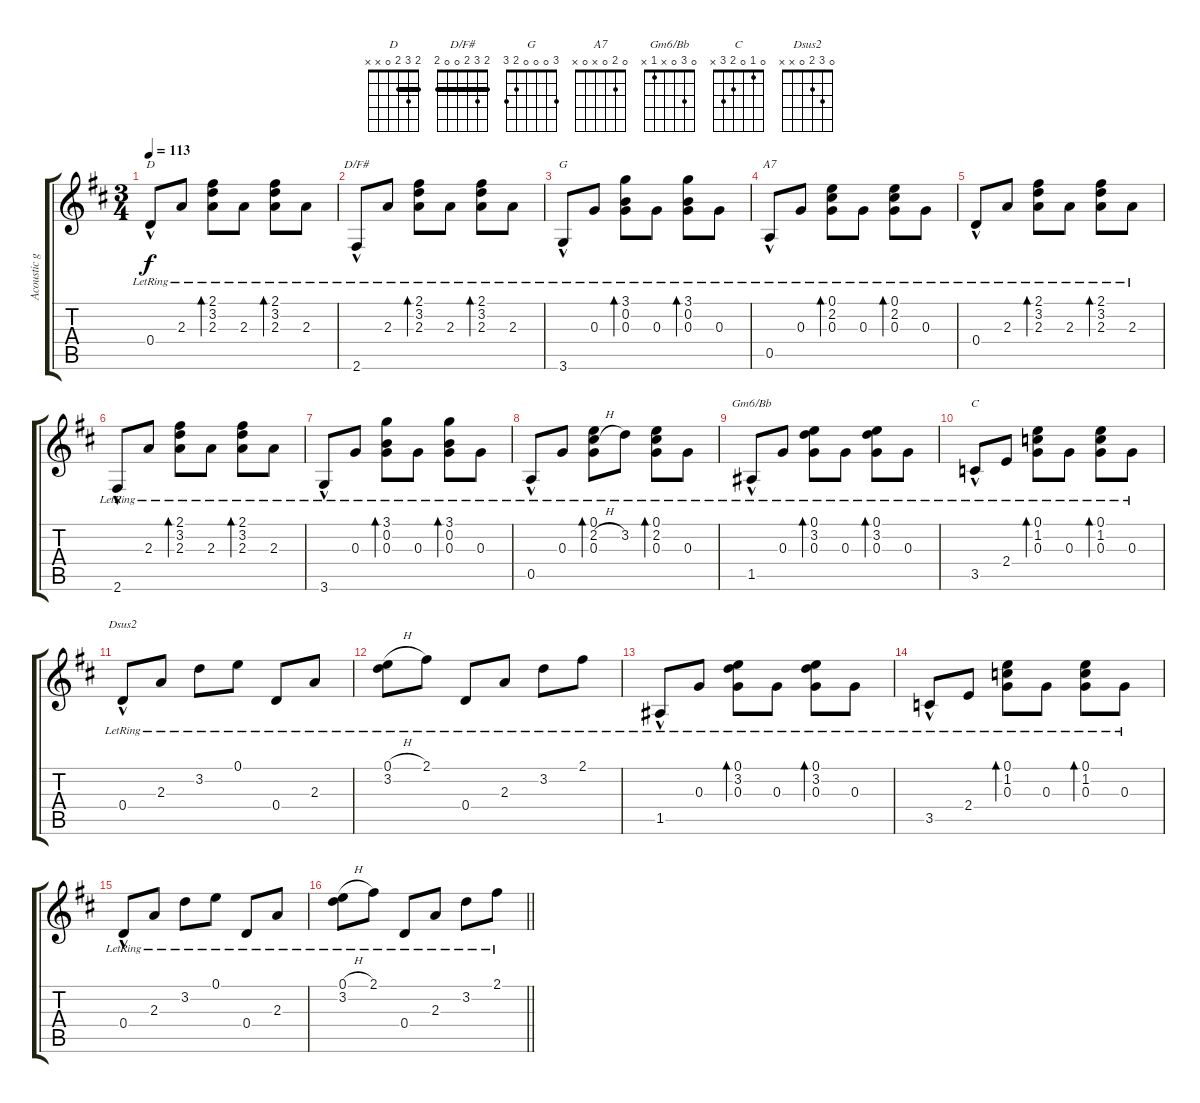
\track ("Acoustic guitar - Ralph McTell" "Acoustic g") {instrument acousticguitarsteel}
\staff {score tabs}
\tuning (E4 B3 G3 D3 A2 E2) {hide}
\chord ("D" 2 3 2 0 x x) {barre 2}
\chord ("D/F#" 2 3 2 0 0 2) {barre 2}
\chord ("G" 3 0 0 0 2 3)
\chord ("A7" 0 2 0 x 0 x)
\chord ("Gm6/Bb" 0 3 0 x 1 x)
\chord ("C" 0 1 0 2 3 x)
\chord ("Dsus2" 0 3 2 0 x x)
\ts (3 4)
\tempo 113
\clef g2
\ks d
0.4{hac lr}.8{ch "D" dy f} 2.3{lr}.8 (2.1{lr} 3.2{lr} 2.3{lr}).8{bd 60} 2.3{lr}.8 (2.1{lr} 3.2{lr} 2.3{lr}).8{bd 60} 2.3{lr}.8 |
2.6{hac lr}.8{ch "D/F#"} 2.3{lr}.8 (2.1{lr} 3.2{lr} 2.3{lr}).8{bd 60} 2.3{lr}.8 (2.1{lr} 3.2{lr} 2.3{lr}).8{bd 60} 2.3{lr}.8 |
3.6{hac lr}.8{ch "G"} 0.3{lr}.8 (3.1{lr} 0.2{lr} 0.3{lr}).8{bd 60} 0.3{lr}.8 (3.1{lr} 0.2{lr} 0.3{lr}).8{bd 60} 0.3{lr}.8 |
0.5{hac lr}.8{ch "A7"} 0.3{lr}.8 (0.1{lr} 2.2{lr} 0.3{lr}).8{bd 60} 0.3{lr}.8 (0.1{lr} 2.2{lr} 0.3{lr}).8{bd 60} 0.3{lr}.8 |
0.4{hac lr}.8 2.3{lr}.8 (2.1{lr} 3.2{lr} 2.3{lr}).8{bd 60} 2.3{lr}.8 (2.1{lr} 3.2{lr} 2.3{lr}).8{bd 60} 2.3{lr}.8 |
2.6{hac lr}.8 2.3{lr}.8 (2.1{lr} 3.2{lr} 2.3{lr}).8{bd 60} 2.3{lr}.8 (2.1{lr} 3.2{lr} 2.3{lr}).8{bd 60} 2.3{lr}.8 |
3.6{hac lr}.8 0.3{lr}.8 (3.1{lr} 0.2{lr} 0.3{lr}).8{bd 60} 0.3{lr}.8 (3.1{lr} 0.2{lr} 0.3{lr}).8{bd 60} 0.3{lr}.8 |
0.5{hac lr}.8 0.3{lr}.8 (0.1{lr} 2.2{h} 0.3{lr}).8{bd 60} 3.2{lr}.8 (0.1{lr} 2.2{lr} 0.3{lr}).8{bd 60} 0.3{lr}.8 |
1.5{hac lr}.8{ch "Gm6/Bb"} 0.3{lr}.8 (0.1{lr} 3.2{lr} 0.3{lr}).8{bd 60} 0.3{lr}.8 (0.1{lr} 3.2{lr} 0.3{lr}).8{bd 60} 0.3{lr}.8 |
3.5{hac lr}.8{ch "C"} 2.4{lr}.8 (0.1{lr} 1.2{lr} 0.3{lr}).8{bd 60} 0.3{lr}.8 (0.1{lr} 1.2{lr} 0.3{lr}).8{bd 60} 0.3{lr}.8 |
0.4{hac lr}.8{ch "Dsus2"} 2.3{lr}.8 3.2{lr}.8 0.1{lr}.8 0.4{lr}.8 2.3{lr}.8 |
(0.1{h} 3.2{lr}).8 2.1{lr}.8 0.4{lr}.8 2.3{lr}.8 3.2{lr}.8 2.1{lr}.8 |
1.5{hac lr}.8 0.3{lr}.8 (0.1{lr} 3.2{lr} 0.3{lr}).8{bd 60} 0.3{lr}.8 (0.1{lr} 3.2{lr} 0.3{lr}).8{bd 60} 0.3{lr}.8 |
3.5{hac lr}.8 2.4{lr}.8 (0.1{lr} 1.2{lr} 0.3{lr}).8{bd 60} 0.3{lr}.8 (0.1{lr} 1.2{lr} 0.3{lr}).8{bd 60} 0.3{lr}.8 |
0.4{hac lr}.8 2.3{lr}.8 3.2{lr}.8 0.1{lr}.8 0.4{lr}.8 2.3{lr}.8 |
\barLineRight lightlight
(0.1{h} 3.2{lr}).8 2.1{lr}.8 0.4{lr}.8 2.3{lr}.8 3.2{lr}.8 2.1{lr}.8
